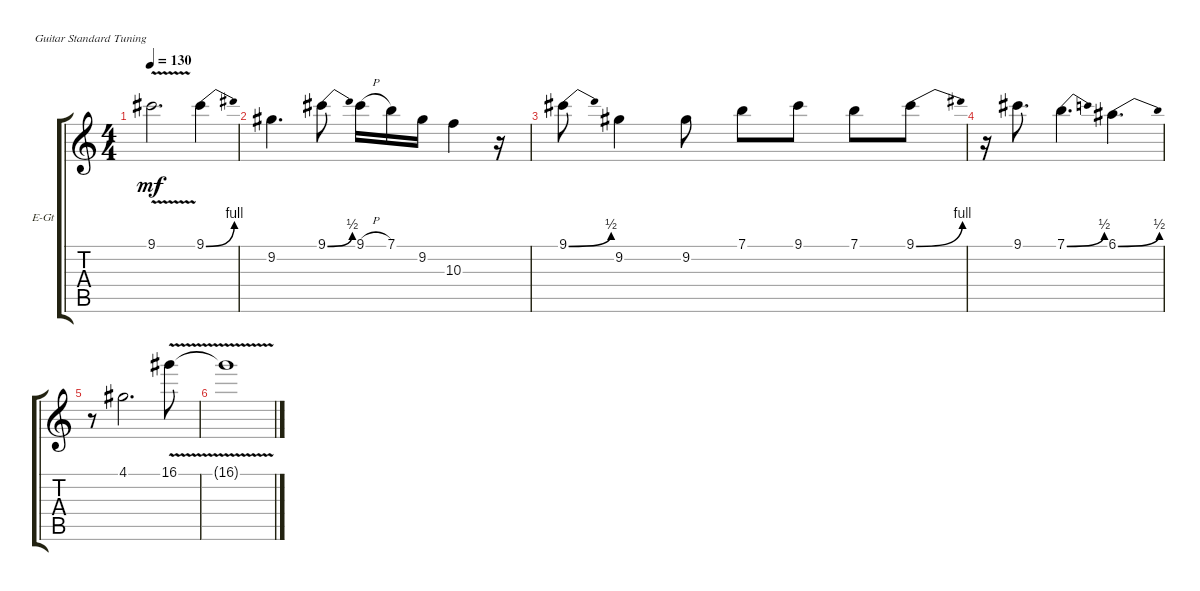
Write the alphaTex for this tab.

\bracketExtendMode groupsimilarinstruments
\firstSystemTrackNameOrientation horizontal
\otherSystemsTrackNameOrientation horizontal
\track ("BB King Guitar" "E-Gt") {instrument electricguitarclean}
\staff {score tabs}
\tuning (E4 B3 G3 D3 A2 E2)
\ts (4 4)
\tempo 130
\clef g2
\scale
1.11728
\ks c
9.1{v t}.2{d dy mf} 9.1{be (bend 0 0 15 4)}.4 |
\scale
0.960908 9.2.4{d} 9.1{be (bend 0 0 13.799999999999999 2)}.8 9.1{h}.16 7.1.16 9.2.16 10.3.4 r.16 |
\scale
0.960908 9.1{be (bend 0 0 15 2)}.8 9.2.4 9.2.8 7.1.8 9.1.8 7.1.8 9.1{be (bend 0 0 15 4)}.8 |
\scale
0.960908 r.16 9.1.8{d} 7.1{be (bend 0 0 15 2)}.4{d} 6.1{be (bend 0 0 15 2)}.4{d} |
\scale
1.03909 r.8 4.1.2{d} 16.1{v}.8 |
\scale
0.960908 16.1{v t}.1
